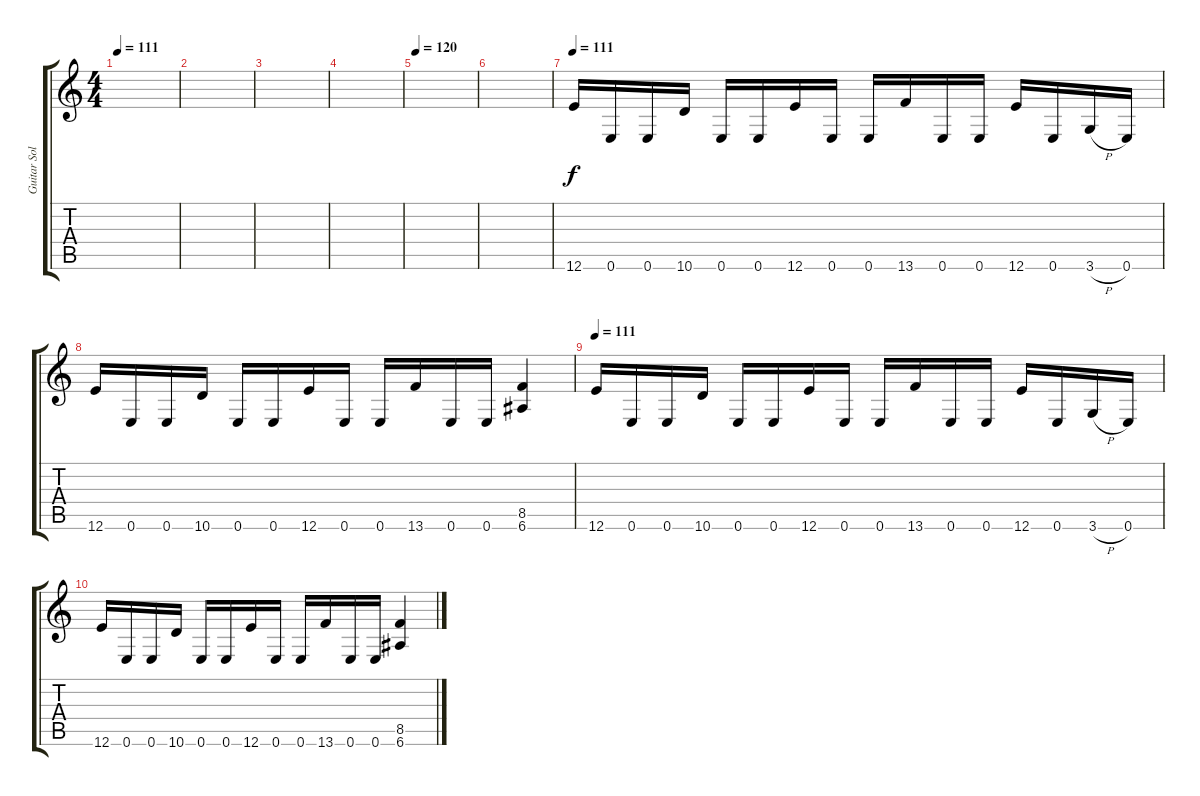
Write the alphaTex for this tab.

\track ("Guitar Solo" "Guitar Sol") {instrument distortionguitar}
\staff {score tabs}
\tuning (E4 B3 G3 D3 A2 E2) {hide}
\ts (4 4)
\tempo 111
\clef g2
\ks c
|
|
|
|
\tempo 125
\tempo 120
|
|
\tempo 111
12.6.16 0.6.16 0.6.16 10.6.16 0.6.16 0.6.16 12.6.16 0.6.16 0.6.16 13.6.16 0.6.16 0.6.16 12.6.16 0.6.16 3.6{h}.16 0.6.16 |
12.6.16 0.6.16 0.6.16 10.6.16 0.6.16 0.6.16 12.6.16 0.6.16 0.6.16 13.6.16 0.6.16 0.6.16 (8.5 6.6).4 |
\tempo 111
12.6.16 0.6.16 0.6.16 10.6.16 0.6.16 0.6.16 12.6.16 0.6.16 0.6.16 13.6.16 0.6.16 0.6.16 12.6.16 0.6.16 3.6{h}.16 0.6.16 |
12.6.16 0.6.16 0.6.16 10.6.16 0.6.16 0.6.16 12.6.16 0.6.16 0.6.16 13.6.16 0.6.16 0.6.16 (8.5 6.6).4
